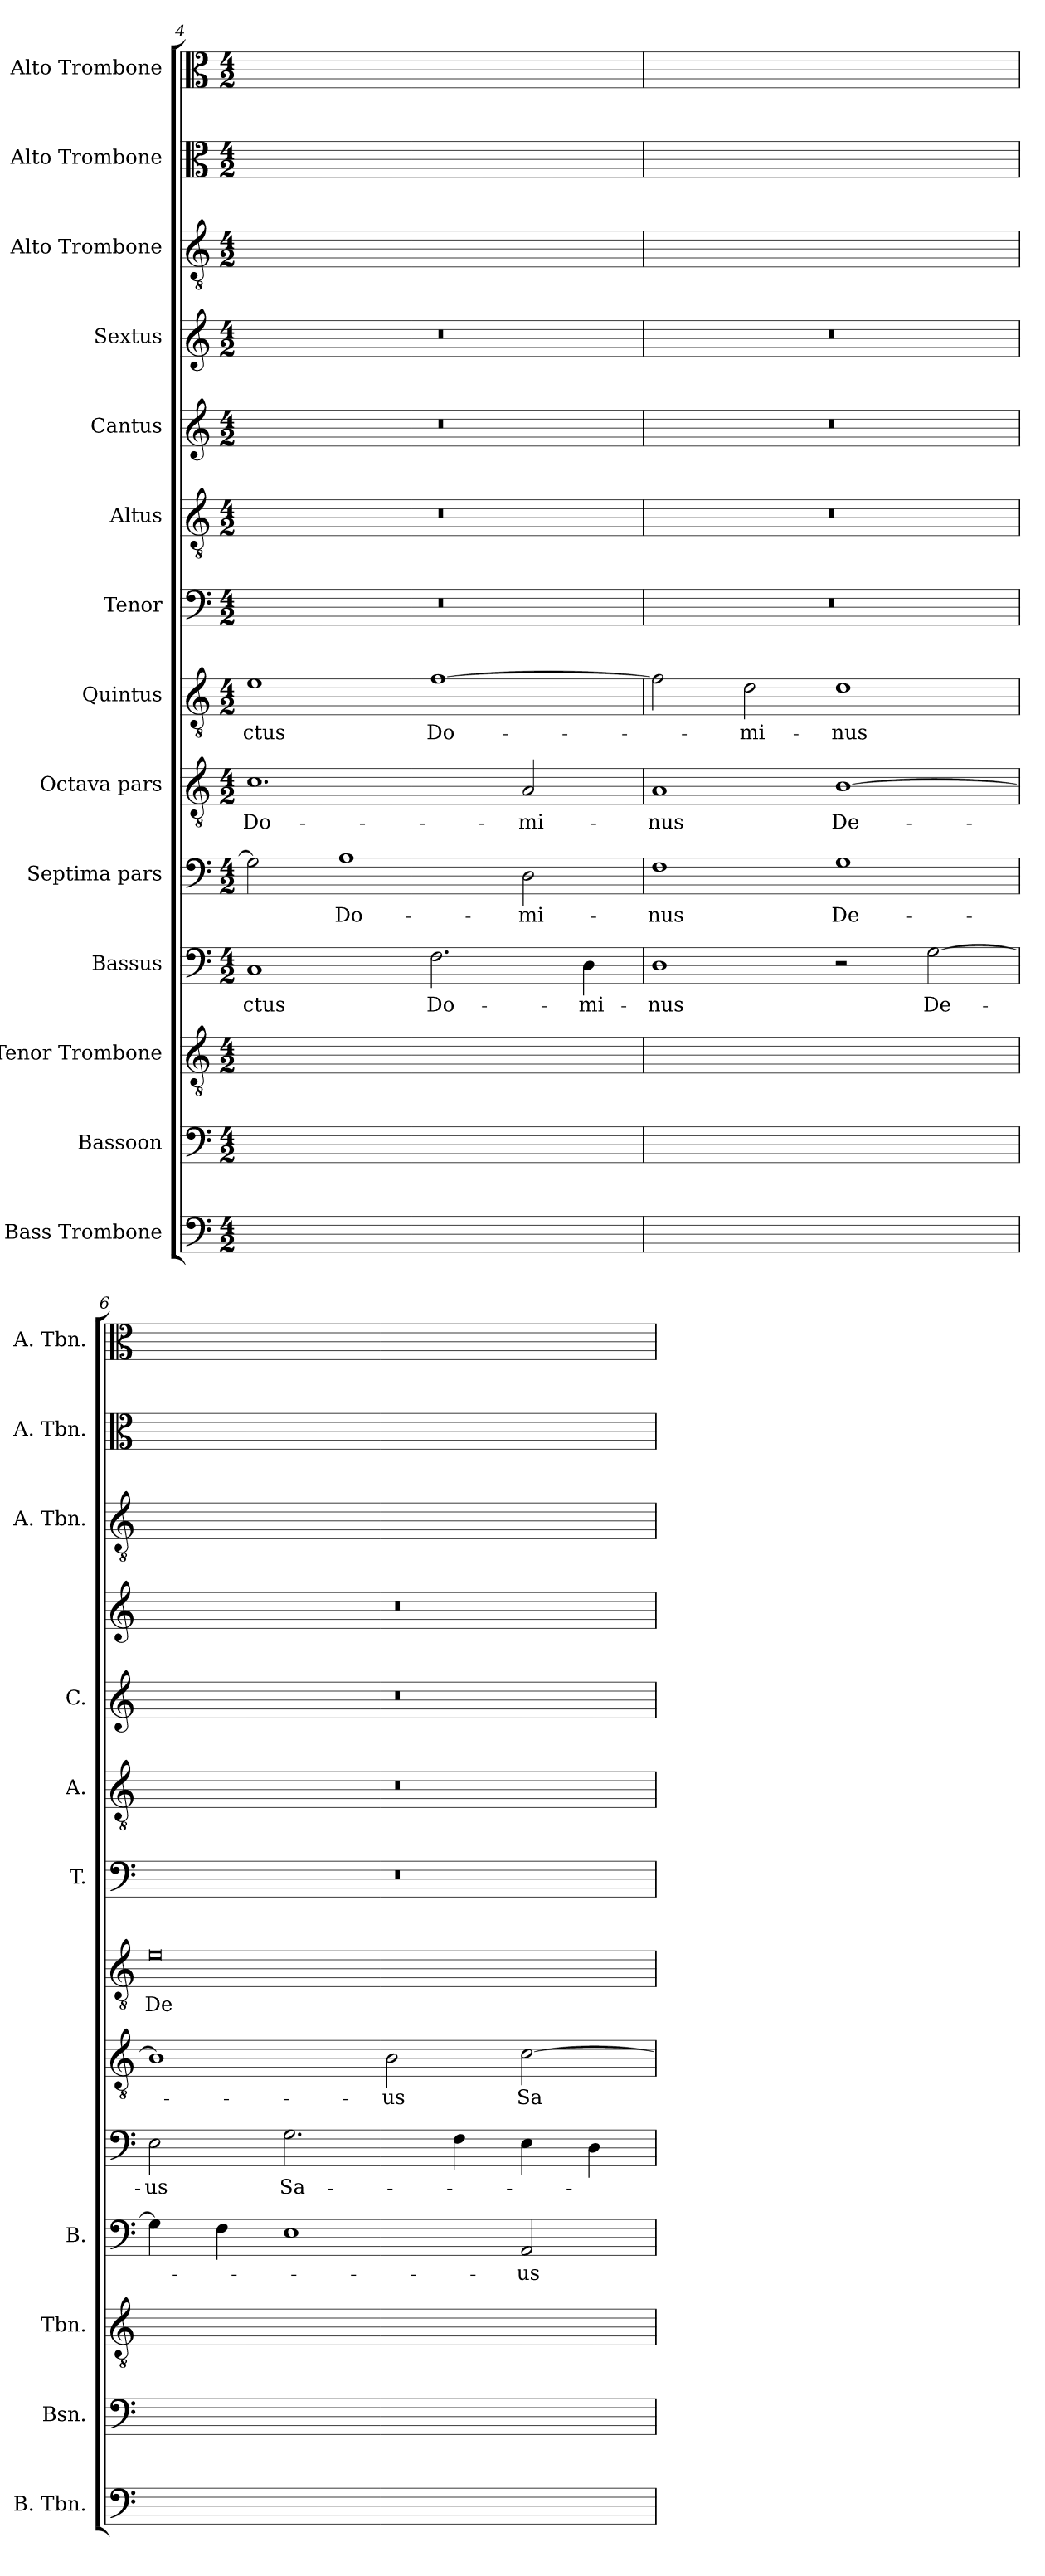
**kern	**text	**kern	**text	**kern	**text	**kern	**text	**kern	**text	**kern	**text	**kern	**text	**kern	**kern	**kern	**kern	**kern	**kern	**kern
*part14	*part14	*part13	*part13	*part12	*part12	*part11	*part11	*part10	*part10	*part9	*part9	*part8	*part8	*part7	*part6	*part5	*part4	*part3	*part2	*part1
*staff14	*staff14	*staff13	*staff13	*staff12	*staff12	*staff11	*staff11	*staff10	*staff10	*staff9	*staff9	*staff8	*staff8	*staff7	*staff6	*staff5	*staff4	*staff3	*staff2	*staff1
*I"Bass Trombone	*	*I"Bassoon	*	*I"Tenor Trombone	*	*I"Bassus	*	*I"Septima pars	*	*I"Octava pars	*	*I"Quintus	*	*I"Tenor	*I"Altus	*I"Cantus	*I"Sextus	*I"Alto Trombone	*I"Alto Trombone	*I"Alto Trombone
*I'B. Tbn.	*	*I'Bsn.	*	*I'Tbn.	*	*I'B.	*	*	*	*	*	*	*	*I'T.	*I'A.	*I'C.	*	*I'A. Tbn.	*I'A. Tbn.	*I'A. Tbn.
*clefF4	*	*clefF4	*	*clefGv2	*	*clefF4	*	*clefF4	*	*clefGv2	*	*clefGv2	*	*clefF4	*clefGv2	*clefG2	*clefG2	*clefGv2	*clefC3	*clefC3
*	*	*	*	*	*	*	*	*	*	*ITrd7c12	*	*ITrd7c12	*	*	*ITrd7c12	*	*	*	*	*
*k[]	*	*k[]	*	*k[]	*	*k[]	*	*k[]	*	*k[]	*	*k[]	*	*k[]	*k[]	*k[]	*k[]	*k[]	*k[]	*k[]
*a:	*	*a:	*	*a:	*	*a:	*	*a:	*	*a:	*	*a:	*	*a:	*a:	*a:	*a:	*a:	*a:	*a:
*M4/2	*	*M4/2	*	*M4/2	*	*M4/2	*	*M4/2	*	*M4/2	*	*M4/2	*	*M4/2	*M4/2	*M4/2	*M4/2	*M4/2	*M4/2	*M4/2
=4	=4	=4	=4	=4	=4	=4	=4	=4	=4	=4	=4	=4	=4	=4	=4	=4	=4	=4	=4	=4
!	!	!	!	!	!	!	!LO:LY:b	!	!	!	!LO:LY:b	!	!LO:LY:b	!LO:N:vis=1	!LO:N:vis=1	!LO:N:vis=1	!LO:N:vis=1	!	!	!
1Cyy	-ctus	2G\yy]	.	1.Cyy	Do-	1C	-ctus	2G\]	.	1.C	Do-	1E	-ctus	0r	0r	0r	0r	0ryy	0ryy	0ryy
!	!	!	!	!	!	!	!	!	!LO:LY:b	!	!	!	!	!	!	!	!	!	!	!
.	.	1Ayy	Do-	.	.	.	.	1A	Do-	.	.	.	.	.	.	.	.	.	.	.
!	!	!	!	!	!	!	!LO:LY:b	!	!	!	!	!	!LO:LY:b	!	!	!	!	!	!	!
2.F\yy	Do-	.	.	.	.	2.F\	Do-	.	.	.	.	[>1F	Do-	.	.	.	.	.	.	.
!	!	!	!	!	!	!	!	!	!LO:LY:b	!	!LO:LY:b	!	!	!	!	!	!	!	!	!
.	.	2D\yy	-mi-	2AA/yy	-mi-	.	.	2D\	-mi-	2AA/	-mi-	.	.	.	.	.	.	.	.	.
!	!	!	!	!	!	!	!LO:LY:b	!	!	!	!	!	!	!	!	!	!	!	!	!
4D\yy	-mi-	.	.	.	.	4D\	-mi-	.	.	.	.	.	.	.	.	.	.	.	.	.
=5	=5	=5	=5	=5	=5	=5	=5	=5	=5	=5	=5	=5	=5	=5	=5	=5	=5	=5	=5	=5
!	!	!	!	!	!	!	!LO:LY:b	!	!LO:LY:b	!	!LO:LY:b	!	!	!LO:N:vis=1	!LO:N:vis=1	!LO:N:vis=1	!LO:N:vis=1	!	!	!
1Dyy	-nus	1Fyy	-nus	1AAyy	-nus	1D	-nus	1F	-nus	1AA	-nus	2F\]	.	0r	0r	0r	0r	0ryy	0ryy	0ryy
!	!	!	!	!	!	!	!	!	!	!	!	!	!LO:LY:b	!	!	!	!	!	!	!
.	.	.	.	.	.	.	.	.	.	.	.	2D\	-mi-	.	.	.	.	.	.	.
!	!	!	!	!	!	!	!	!	!LO:LY:b	!	!LO:LY:b	!	!LO:LY:b	!	!	!	!	!	!	!
2ryy	.	1Gyy	De-	[<1BByy	De-	2r	.	1G	De-	[>1BB	De-	1D	-nus	.	.	.	.	.	.	.
!	!	!	!	!	!	!	!LO:LY:b	!	!	!	!	!	!	!	!	!	!	!	!	!
[>2G\yy	De-	.	.	.	.	[>2G\	De-	.	.	.	.	.	.	.	.	.	.	.	.	.
!!LO:PB:g=z
=6	=6	=6	=6	=6	=6	=6	=6	=6	=6	=6	=6	=6	=6	=6	=6	=6	=6	=6	=6	=6
!	!	!	!	!	!	!	!	!	!LO:LY:b	!	!	!	!LO:LY:b	!LO:N:vis=1	!LO:N:vis=1	!LO:N:vis=1	!LO:N:vis=1	!	!	!
4G\yy]	.	2E\yy	-us	1BByy]	.	4G\]	.	2E\	-us	1BB]	.	0E	De-	0r	0r	0r	0r	0ryy	0ryy	0ryy
4F\yy	.	.	.	.	.	4F\	.	.	.	.	.	.	.	.	.	.	.	.	.	.
!	!	!	!	!	!	!	!	!	!LO:LY:b	!	!	!	!	!	!	!	!	!	!	!
1Eyy	.	2.G\yy	Sa-	.	.	1E	.	2.G\	Sa-	.	.	.	.	.	.	.	.	.	.	.
!	!	!	!	!	!	!	!	!	!	!	!LO:LY:b	!	!	!	!	!	!	!	!	!
.	.	.	.	2BB/yy	-us	.	.	.	.	2BB\	-us	.	.	.	.	.	.	.	.	.
.	.	4F\yy	.	.	.	.	.	4F\	.	.	.	.	.	.	.	.	.	.	.	.
!	!	!	!	!	!	!	!LO:LY:b	!	!	!	!LO:LY:b	!	!	!	!	!	!	!	!	!
2AA/yy	-us	4E\yy	.	[<2C/yy	Sa-	2AA/	-us	4E\	.	[>2C\	Sa-	.	.	.	.	.	.	.	.	.
.	.	4D\yy	.	.	.	.	.	4D\	.	.	.	.	.	.	.	.	.	.	.	.
=	=	=	=	=	=	=	=	=	=	=	=	=	=	=	=	=	=	=	=	=
*-	*-	*-	*-	*-	*-	*-	*-	*-	*-	*-	*-	*-	*-	*-	*-	*-	*-	*-	*-	*-
